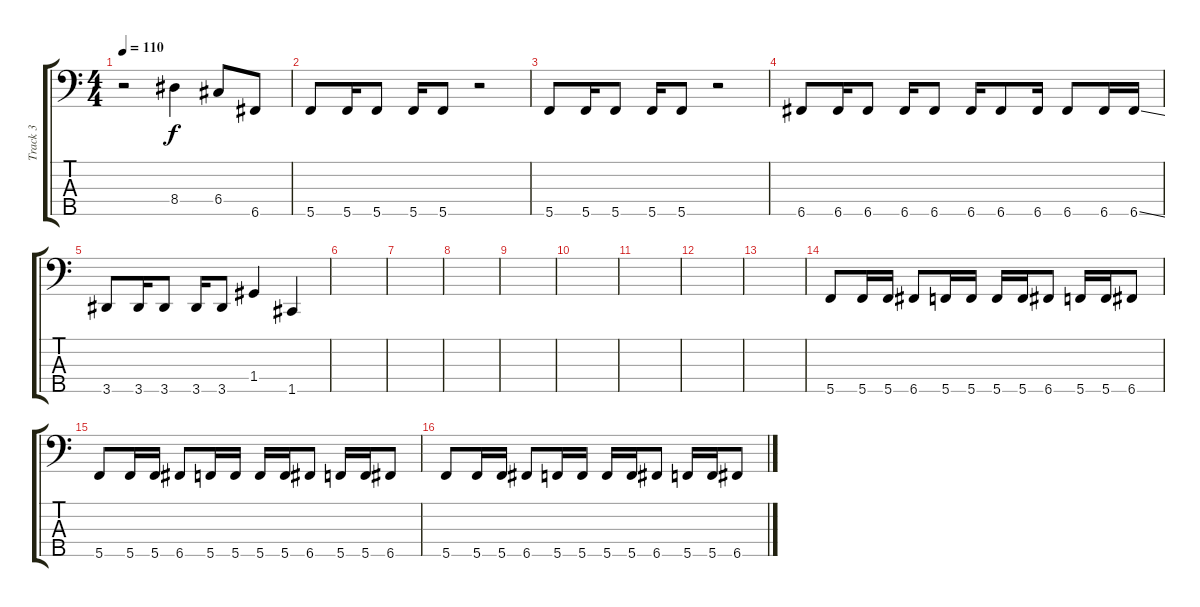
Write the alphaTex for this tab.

\track ("Track 3" "Track 3") {instrument electricbassfinger}
\staff {score tabs}
\tuning (A2 F2 C2 G1 C1) {hide}
\ts (4 4)
\tempo 110
\clef f4
\ks c
r.2{dy f} 8.4.4 6.4.8 6.5.8 |
5.5.8 5.5.16 5.5.8 5.5.16 5.5.8 r.2 |
5.5.8 5.5.16 5.5.8 5.5.16 5.5.8 r.2 |
6.5.8 6.5.16 6.5.8 6.5.16 6.5.8 6.5.16 6.5.8 6.5.16 6.5.8 6.5.16 6.5{ss}.16 |
3.5.8 3.5.16 3.5.8 3.5.16 3.5.8 1.4.4 1.5.4 |
|
|
|
|
|
|
|
|
5.5.8 5.5.16 5.5.16 6.5.8 5.5.16 5.5.16 5.5.16 5.5.16 6.5.8 5.5.16 5.5.16 6.5.8 |
5.5.8 5.5.16 5.5.16 6.5.8 5.5.16 5.5.16 5.5.16 5.5.16 6.5.8 5.5.16 5.5.16 6.5.8 |
5.5.8 5.5.16 5.5.16 6.5.8 5.5.16 5.5.16 5.5.16 5.5.16 6.5.8 5.5.16 5.5.16 6.5.8
